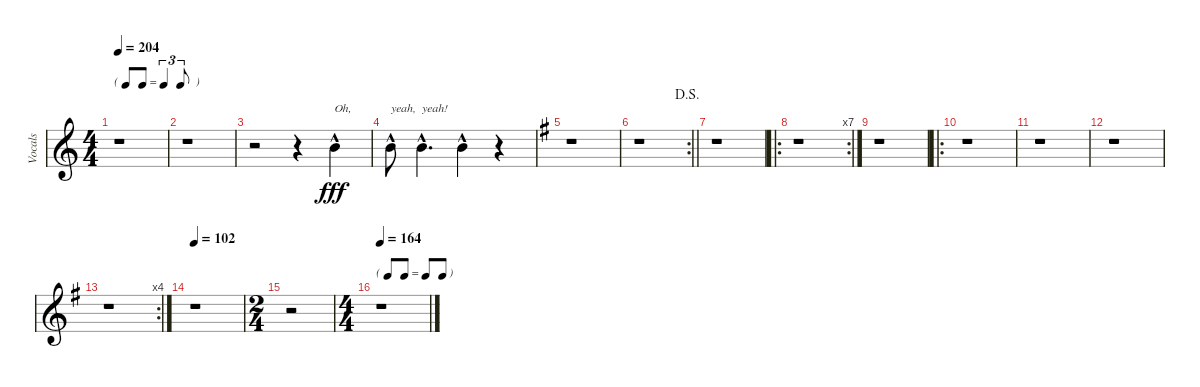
\track ("Vocals" "Vocals") {instrument synthbrass2}
\staff {score}
\tuning (E4 B3 G3 D3 A2 E2) {hide}
\ts (4 4)
\tf triplet8th
\tempo 204
\clef g2
\ks c
r.1{dy fff} |
r.1 |
r.2 r.4 7.1{hac}.4{txt "Oh,"} |
7.1{hac}.8{txt "yeah,"} 7.1{hac}.4{d txt "yeah!"} 7.1{hac}.4 r.4 |
\ks eminor
r.1 |
\rc 2
\jump dalsegno
\barLineRight lightlight
r.1 |
r.1 |
\ro
\rc 7
r.1 |
r.1 |
\ro
r.1 |
r.1 |
r.1 |
\rc 4
r.1 |
\tempo 102
r.1 |
\ts (2 4)
r.2 |
\ts (4 4)
\tf none
\tempo 164
r.1
